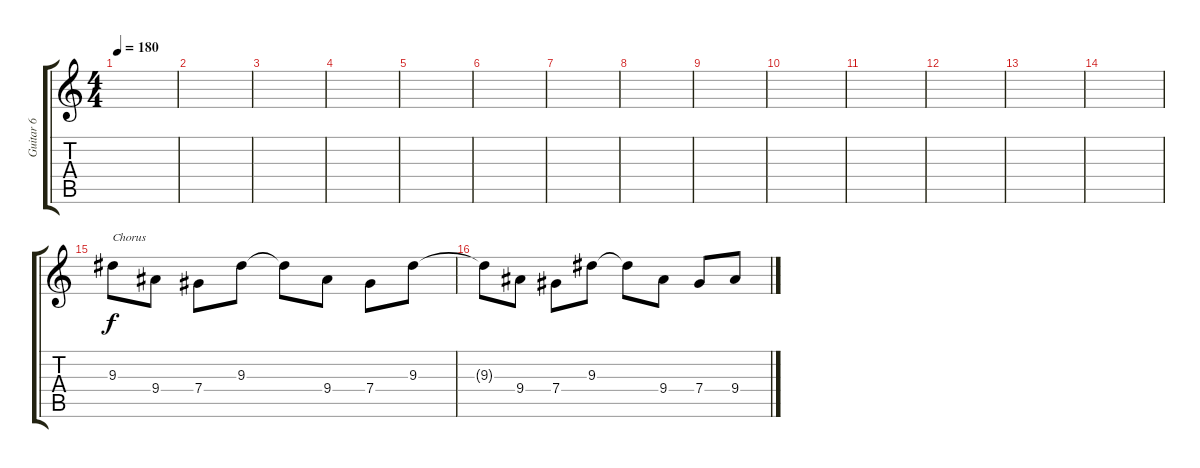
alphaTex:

\track ("Guitar 6" "Guitar 6") {instrument distortionguitar}
\staff {score tabs}
\tuning (Eb4 Bb3 Gb3 Db3 Ab2 Eb2) {hide}
\ts (4 4)
\tempo 180
\clef g2
\ks c
|
|
|
|
|
|
|
|
|
|
|
|
|
|
9.3.8{txt "Chorus"} 9.4.8 7.4.8 9.3.8 9.3{t}.8 9.4.8 7.4.8 9.3.8 |
9.3{t}.8 9.4.8 7.4.8 9.3.8 9.3{t}.8 9.4.8 7.4.8 9.4.8
